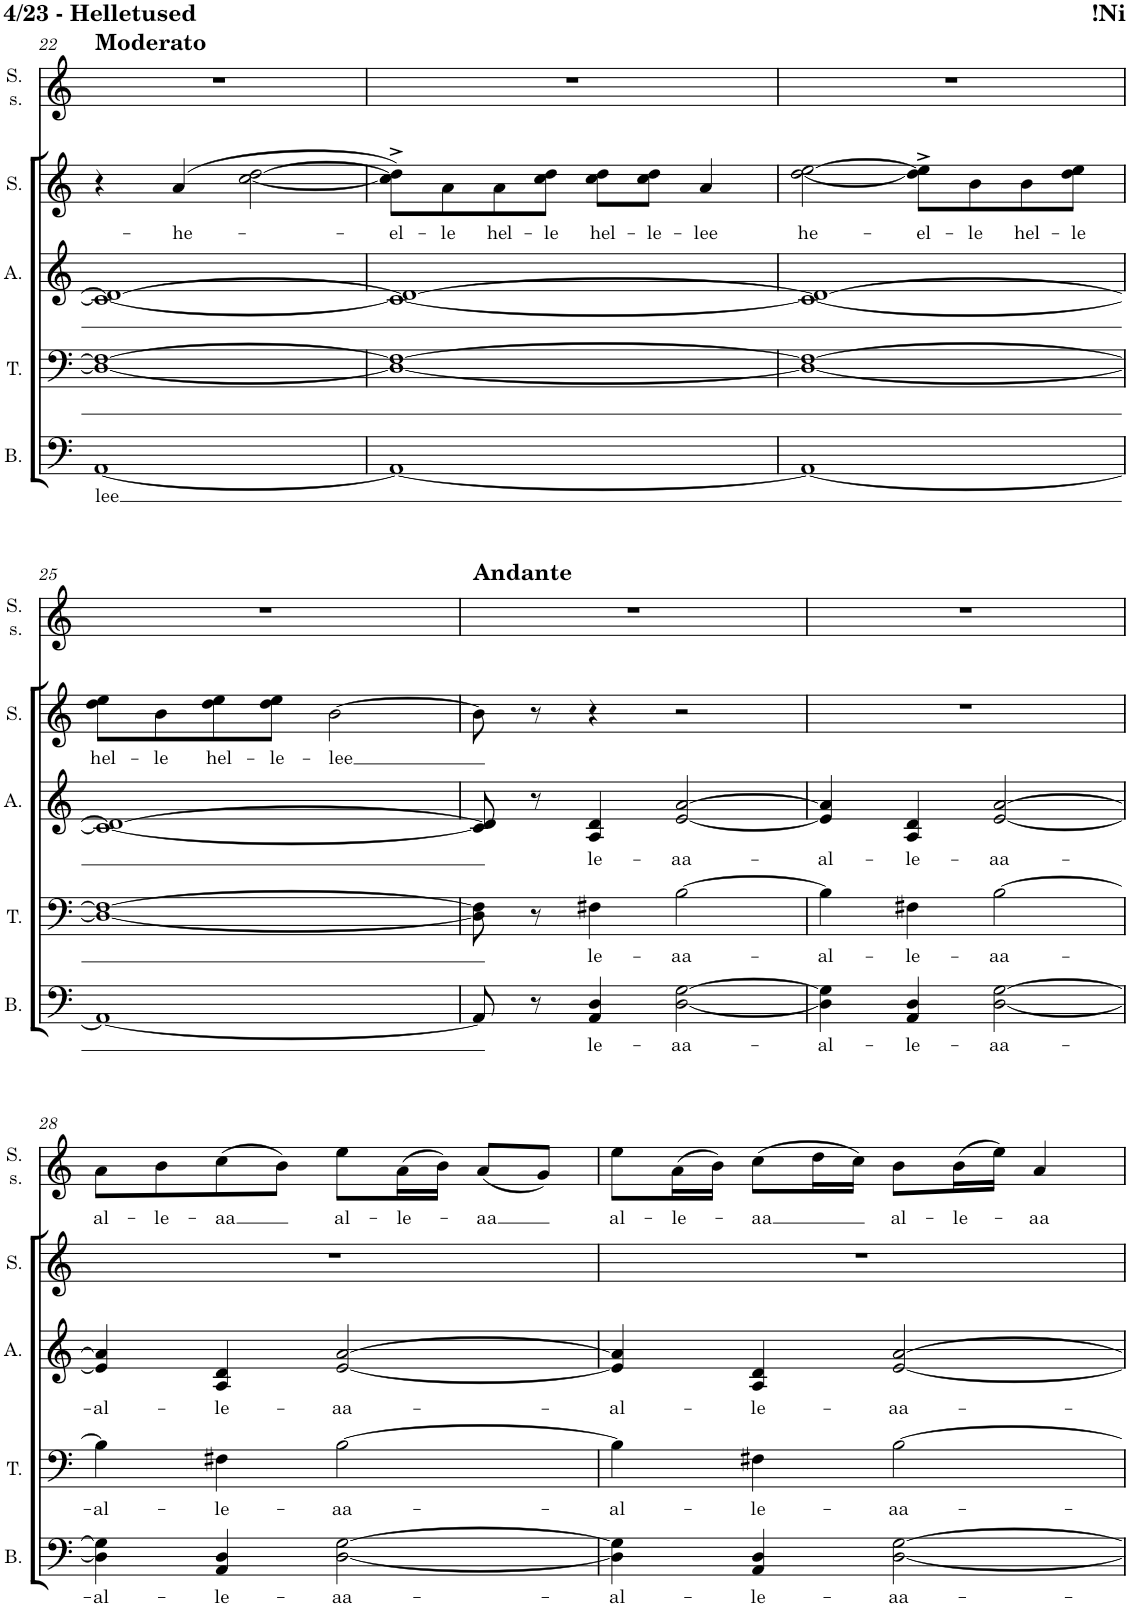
**kern	**text	**kern	**text	**kern	**text	**kern	**text	**kern	**text
*part5	*part5	*part4	*part4	*part3	*part3	*part2	*part2	*part1	*part1
*staff5	*staff5	*staff4	*staff4	*staff3	*staff3	*staff2	*staff2	*staff1	*staff1
*I"Bass	*	*I"Tenor	*	*I"Alto	*	*I"Soprano	*	*I"Soprano Solo	*
*I'B.	*	*I'T.	*	*I'A.	*	*I'S.	*	*I'S. s.	*
!!LO:PB:g=z
*clefF4	*	*clefF4	*	*clefG2	*	*clefG2	*	*clefG2	*
*k[]	*	*k[]	*	*k[]	*	*k[]	*	*k[]	*
*M4/4	*	*M4/4	*	*M4/4	*	*M4/4	*	*M4/4	*
=22	=22	=22	=22	=22	=22	=22	=22	=22	=22
!	!	!	!	!	!	!	!	!LO:TX:a:B:t=Moderato	!
!	!LO:LY:b	!	!	!	!	!	!	!	!
[1AA	lee	1D_ 1F#_	.	1c_ 1d_	.	4r	.	1r	.
!	!	!	!	!	!	!	!LO:LY:b	!	!
.	.	.	.	.	.	(4a/	he-	.	.
.	.	.	.	.	.	[2cc\ [2dd\	.	.	.
=23	=23	=23	=23	=23	=23	=23	=23	=23	=23
!	!	!	!	!	!	!	!LO:LY:b	!	!
1AA_	.	1D_ 1F#_	.	1c_ 1d_	.	8cc\]^ 8dd\]^L)	-el-	1r	.
!	!	!	!	!	!	!	!LO:LY:b	!	!
.	.	.	.	.	.	8a\	-le	.	.
!	!	!	!	!	!	!	!LO:LY:b	!	!
.	.	.	.	.	.	8a\	hel-	.	.
!	!	!	!	!	!	!	!LO:LY:b	!	!
.	.	.	.	.	.	8cc\ 8dd\J	-le	.	.
!	!	!	!	!	!	!	!LO:LY:b	!	!
.	.	.	.	.	.	8cc\ 8dd\L	hel-	.	.
!	!	!	!	!	!	!	!LO:LY:b	!	!
.	.	.	.	.	.	8cc\ 8dd\J	-le-	.	.
!	!	!	!	!	!	!	!LO:LY:b	!	!
.	.	.	.	.	.	4a/	-lee	.	.
=24	=24	=24	=24	=24	=24	=24	=24	=24	=24
!	!	!	!	!	!	!	!LO:LY:b	!	!
1AA_	.	1D_ 1F#_	.	1c_ 1d_	.	[2dd\ [2ee\	he-	1r	.
!	!	!	!	!	!	!	!LO:LY:b	!	!
.	.	.	.	.	.	8dd\]^ 8ee\]^L	-el-	.	.
!	!	!	!	!	!	!	!LO:LY:b	!	!
.	.	.	.	.	.	8b\	-le	.	.
!	!	!	!	!	!	!	!LO:LY:b	!	!
.	.	.	.	.	.	8b\	hel-	.	.
!	!	!	!	!	!	!	!LO:LY:b	!	!
.	.	.	.	.	.	8dd\ 8ee\J	-le	.	.
!!LO:LB:g=z
=25	=25	=25	=25	=25	=25	=25	=25	=25	=25
!	!	!	!	!	!	!	!LO:LY:b	!	!
1AA_	.	1D_ 1F#_	.	1c_ 1d_	.	8dd\ 8ee\L	hel-	1r	.
!	!	!	!	!	!	!	!LO:LY:b	!	!
.	.	.	.	.	.	8b\	-le	.	.
!	!	!	!	!	!	!	!LO:LY:b	!	!
.	.	.	.	.	.	8dd\ 8ee\	hel-	.	.
!	!	!	!	!	!	!	!LO:LY:b	!	!
.	.	.	.	.	.	8dd\ 8ee\J	-le-	.	.
!	!	!	!	!	!	!	!LO:LY:b	!	!
.	.	.	.	.	.	[2b\	-lee	.	.
=26	=26	=26	=26	=26	=26	=26	=26	=26	=26
!	!	!	!	!	!	!	!	!LO:TX:a:B:t=Andante	!
8AA/]	.	8D\] 8F#\]	.	8c/] 8d/]	.	8b\]	.	1r	.
8r	.	8r	.	8r	.	8r	.	.	.
!	!LO:LY:b	!	!LO:LY:b	!	!LO:LY:b	!	!	!	!
4AA/ 4D/	le-	4F#X\	le-	4A/ 4d/	le-	4r	.	.	.
!	!LO:LY:b	!	!LO:LY:b	!	!LO:LY:b	!	!	!	!
[2D\ [2G\	-aa-	[2B\	-aa-	[2e/ [2a/	-aa-	2r	.	.	.
=27	=27	=27	=27	=27	=27	=27	=27	=27	=27
!	!LO:LY:b	!	!LO:LY:b	!	!LO:LY:b	!	!	!	!
4D\] 4G\]	-al-	4B\]	-al-	4e/] 4a/]	-al-	1r	.	1r	.
!	!LO:LY:b	!	!LO:LY:b	!	!LO:LY:b	!	!	!	!
4AA/ 4D/	-le-	4F#X\	-le-	4A/ 4d/	-le-	.	.	.	.
!	!LO:LY:b	!	!LO:LY:b	!	!LO:LY:b	!	!	!	!
[2D\ [2G\	-aa-	[2B\	-aa-	[2e/ [2a/	-aa-	.	.	.	.
!!LO:LB:g=z
=28	=28	=28	=28	=28	=28	=28	=28	=28	=28
!	!LO:LY:b	!	!LO:LY:b	!	!LO:LY:b	!	!	!	!LO:LY:b
4D\] 4G\]	-al-	4B\]	-al-	4e/] 4a/]	-al-	1r	.	8a\L	al-
!	!	!	!	!	!	!	!	!	!LO:LY:b
.	.	.	.	.	.	.	.	8b\	-le-
!	!LO:LY:b	!	!LO:LY:b	!	!LO:LY:b	!	!	!	!LO:LY:b
4AA/ 4D/	-le-	4F#X\	-le-	4A/ 4d/	-le-	.	.	(8cc\	-aa
.	.	.	.	.	.	.	.	8b\J)	.
!	!LO:LY:b	!	!LO:LY:b	!	!LO:LY:b	!	!	!	!LO:LY:b
[2D\ [2G\	-aa-	[2B\	-aa-	[2e/ [2a/	-aa-	.	.	8ee\L	al-
!	!	!	!	!	!	!	!	!	!LO:LY:b
.	.	.	.	.	.	.	.	(16a\L	-le-
.	.	.	.	.	.	.	.	16b\JJ)	.
!	!	!	!	!	!	!	!	!	!LO:LY:b
.	.	.	.	.	.	.	.	(8a/L	-aa
.	.	.	.	.	.	.	.	8g/J)	.
=29	=29	=29	=29	=29	=29	=29	=29	=29	=29
!	!LO:LY:b	!	!LO:LY:b	!	!LO:LY:b	!	!	!	!LO:LY:b
4D\] 4G\]	-al-	4B\]	-al-	4e/] 4a/]	-al-	1r	.	8ee\L	al-
!	!	!	!	!	!	!	!	!	!LO:LY:b
.	.	.	.	.	.	.	.	(16a\L	-le-
.	.	.	.	.	.	.	.	16b\JJ)	.
!	!LO:LY:b	!	!LO:LY:b	!	!LO:LY:b	!	!	!	!LO:LY:b
4AA/ 4D/	-le-	4F#X\	-le-	4A/ 4d/	-le-	.	.	(8cc\L	-aa
.	.	.	.	.	.	.	.	16dd\L	.
.	.	.	.	.	.	.	.	16cc\JJ)	.
!	!LO:LY:b	!	!LO:LY:b	!	!LO:LY:b	!	!	!	!LO:LY:b
[2D\ [2G\	-aa-	[2B\	-aa-	[2e/ [2a/	-aa-	.	.	8b\L	al-
!	!	!	!	!	!	!	!	!	!LO:LY:b
.	.	.	.	.	.	.	.	(16b\L	-le-
.	.	.	.	.	.	.	.	16ee\JJ)	.
!	!	!	!	!	!	!	!	!	!LO:LY:b
.	.	.	.	.	.	.	.	4a/	-aa
=	=	=	=	=	=	=	=	=	=
*-	*-	*-	*-	*-	*-	*-	*-	*-	*-
